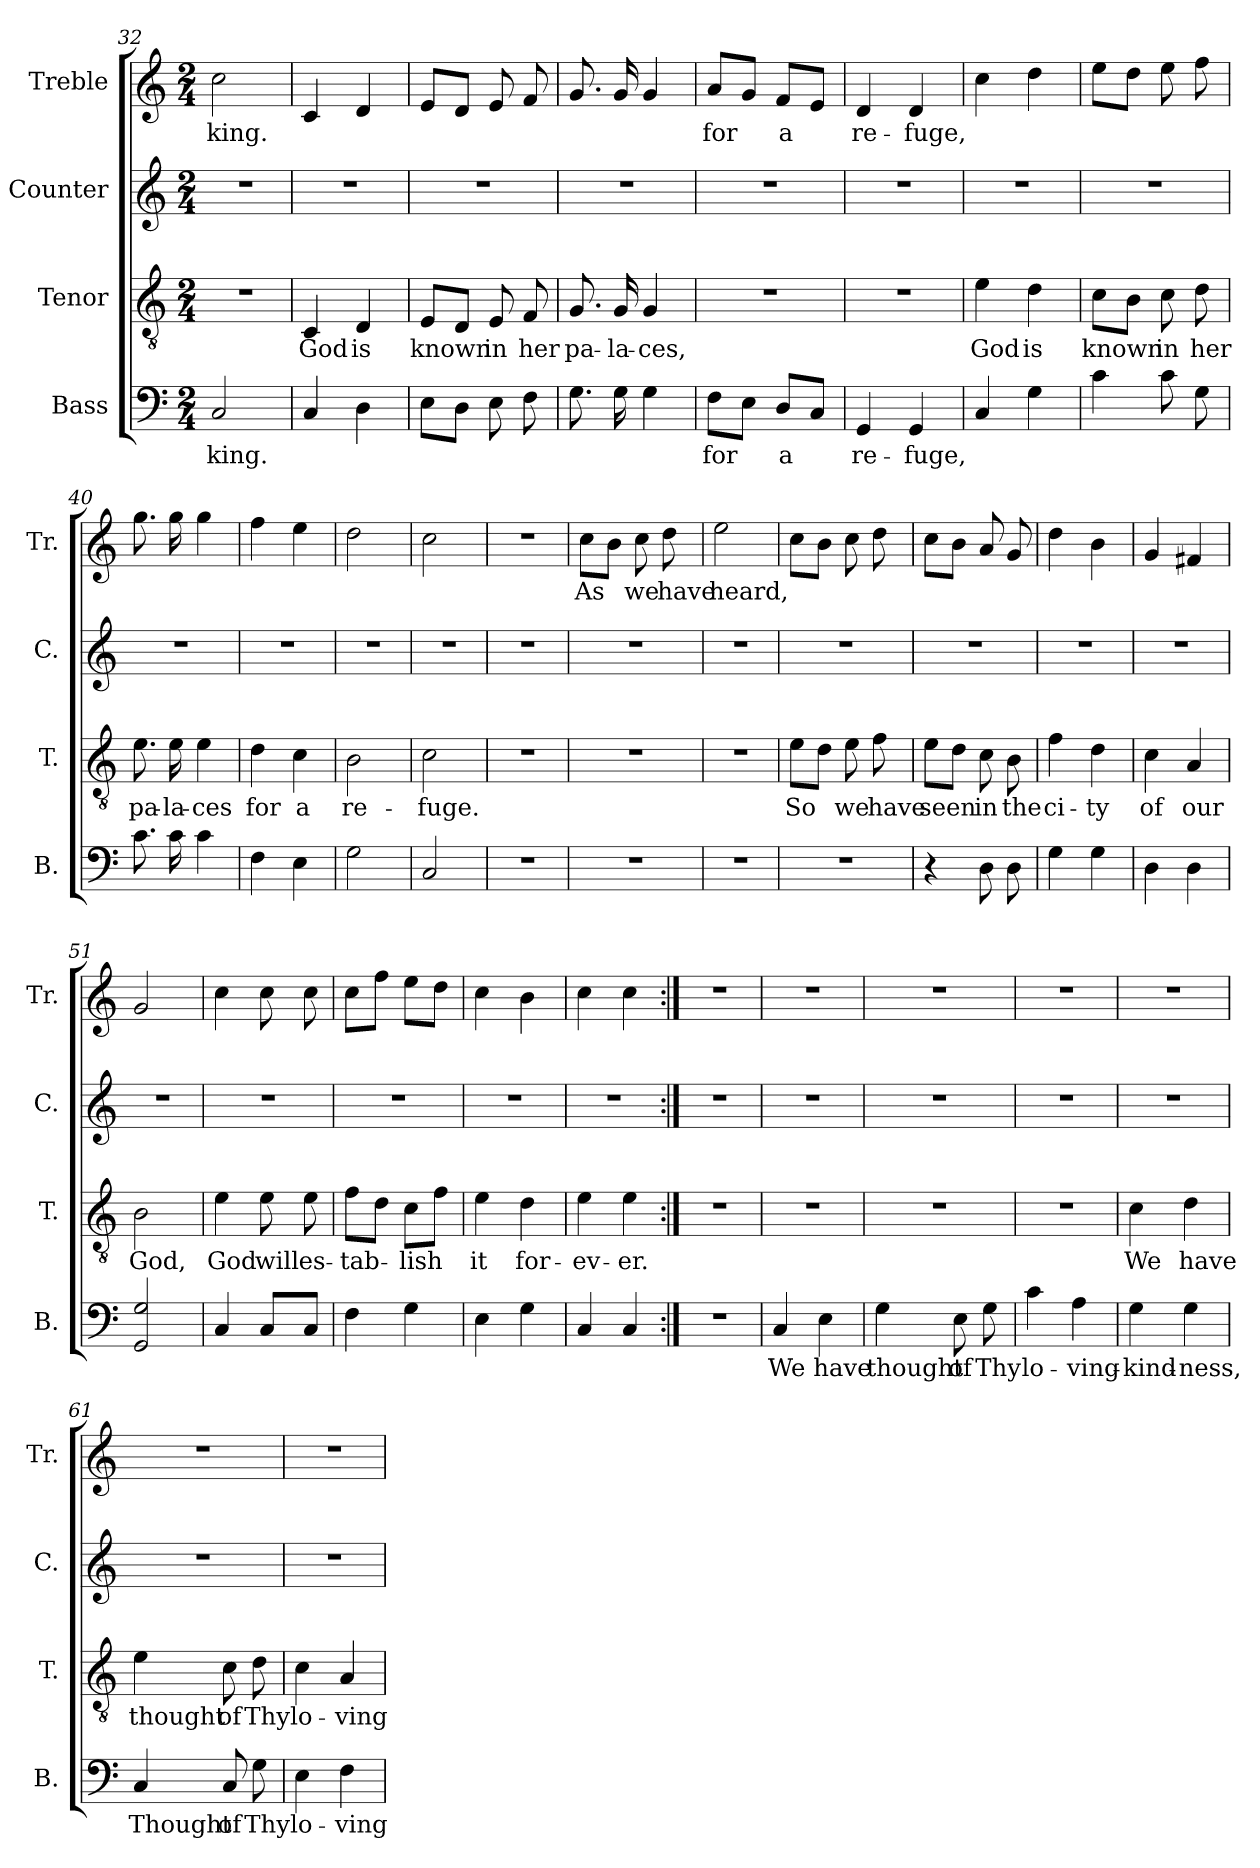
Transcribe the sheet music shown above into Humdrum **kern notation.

**kern	**text	**kern	**text	**kern	**kern	**text
*part4	*part4	*part3	*part3	*part2	*part1	*part1
*staff4	*staff4	*staff3	*staff3	*staff2	*staff1	*staff1
*I"Bass	*	*I"Tenor	*	*I"Counter	*I"Treble	*
*I'B.	*	*I'T.	*	*I'C.	*I'Tr.	*
*clefF4	*	*clefGv2	*	*clefG2	*clefG2	*
*k[]	*	*k[]	*	*k[]	*k[]	*
*M2/4	*	*M2/4	*	*M2/4	*M2/4	*
=32	=32	=32	=32	=32	=32	=32
2C/	king.	2r	.	2r	2cc\	king.
=33	=33	=33	=33	=33	=33	=33
4C/	.	4C/	God	2r	4c/	.
4D\	.	4D/	is	.	4d/	.
!!LO:LB:g=z
=34	=34	=34	=34	=34	=34	=34
8E\L	.	8E/L	known	2r	8e/L	.
8D\J	.	8D/J	.	.	8d/J	.
8E\	.	8E/	in	.	8e/	.
8F\	.	8F/	her	.	8f/	.
=35	=35	=35	=35	=35	=35	=35
8.G\	.	8.G/	pa-	2r	8.g/	.
16G\	.	16G/	-la-	.	16g/	.
4G\	.	4G/	-ces,	.	4g/	.
=36	=36	=36	=36	=36	=36	=36
8F\L	for	2r	.	2r	8a/L	for
8E\J	.	.	.	.	8g/J	.
8D/L	a	.	.	.	8f/L	a
8C/J	.	.	.	.	8e/J	.
=37	=37	=37	=37	=37	=37	=37
4GG/	re-	2r	.	2r	4d/	re-
4GG/	-fuge,	.	.	.	4d/	-fuge,
=38	=38	=38	=38	=38	=38	=38
4C/	.	4e\	God	2r	4cc\	.
4G\	.	4d\	is	.	4dd\	.
=39	=39	=39	=39	=39	=39	=39
4c\	.	8c\L	known	2r	8ee\L	.
.	.	8B\J	.	.	8dd\J	.
8c\	.	8c\	in	.	8ee\	.
8G\	.	8d\	her	.	8ff\	.
=40	=40	=40	=40	=40	=40	=40
8.c\	.	8.e\	pa-	2r	8.gg\	.
16c\	.	16e\	-la-	.	16gg\	.
4c\	.	4e\	-ces	.	4gg\	.
=41	=41	=41	=41	=41	=41	=41
4F\	.	4d\	for	2r	4ff\	.
4E\	.	4c\	a	.	4ee\	.
=42	=42	=42	=42	=42	=42	=42
2G\	.	2B\	re-	2r	2dd\	.
=43	=43	=43	=43	=43	=43	=43
2C/	.	2c\	-fuge.	2r	2cc\	.
=44	=44	=44	=44	=44	=44	=44
2r	.	2r	.	2r	2r	.
!!LO:PB:g=z
=45	=45	=45	=45	=45	=45	=45
2r	.	2r	.	2r	8cc\L	As
.	.	.	.	.	8b\J	.
.	.	.	.	.	8cc\	we
.	.	.	.	.	8dd\	have
=46	=46	=46	=46	=46	=46	=46
2r	.	2r	.	2r	2ee\	heard,
=47	=47	=47	=47	=47	=47	=47
2r	.	8e\L	So	2r	8cc\L	.
.	.	8d\J	.	.	8b\J	.
.	.	8e\	we	.	8cc\	.
.	.	8f\	have	.	8dd\	.
=48	=48	=48	=48	=48	=48	=48
4r	.	8e\L	seen	2r	8cc\L	.
.	.	8d\J	.	.	8b\J	.
8D\	.	8c\	in	.	8a/	.
8D\	.	8B\	the	.	8g/	.
=49	=49	=49	=49	=49	=49	=49
4G\	.	4f\	ci-	2r	4dd\	.
4G\	.	4d\	-ty	.	4b\	.
=50	=50	=50	=50	=50	=50	=50
4D\	.	4c\	of	2r	4g/	.
4D\	.	4A/	our	.	4f#X/	.
=51	=51	=51	=51	=51	=51	=51
2GG/ 2G/	.	2B\	God,	2r	2g/	.
=52	=52	=52	=52	=52	=52	=52
4C/	.	4e\	God	2r	4cc\	.
8C/L	.	8e\	will	.	8cc\	.
8C/J	.	8e\	es-	.	8cc\	.
=53	=53	=53	=53	=53	=53	=53
4F\	.	8f\L	-tab-	2r	8cc\L	.
.	.	8d\J	.	.	8ff\J	.
4G\	.	8c\L	-lish	.	8ee\L	.
.	.	8f\J	.	.	8dd\J	.
=54	=54	=54	=54	=54	=54	=54
4E\	.	4e\	it	2r	4cc\	.
4G\	.	4d\	for-	.	4b\	.
!!LO:LB:g=z
=55	=55	=55	=55	=55	=55	=55
4C/	.	4e\	-ev-	2r	4cc\	.
4C/	.	4e\	-er.	.	4cc\	.
=56:|!	=56:|!	=56:|!	=56:|!	=56:|!	=56:|!	=56:|!
2r	.	2r	.	2r	2r	.
=57	=57	=57	=57	=57	=57	=57
4C/	We	2r	.	2r	2r	.
4E\	have	.	.	.	.	.
=58	=58	=58	=58	=58	=58	=58
4G\	thought	2r	.	2r	2r	.
8E\	of	.	.	.	.	.
8G\	Thy	.	.	.	.	.
=59	=59	=59	=59	=59	=59	=59
4c\	lo-	2r	.	2r	2r	.
4A\	-ving-	.	.	.	.	.
=60	=60	=60	=60	=60	=60	=60
4G\	-kind-	4c\	We	2r	2r	.
4G\	-ness,	4d\	have	.	.	.
=61	=61	=61	=61	=61	=61	=61
4C/	Thought	4e\	thought	2r	2r	.
8C/	of	8c\	of	.	.	.
8G\	Thy	8d\	Thy	.	.	.
=62	=62	=62	=62	=62	=62	=62
4E\	lo-	4c\	lo-	2r	2r	.
4F\	-ving-	4A/	-ving-	.	.	.
=	=	=	=	=	=	=
*-	*-	*-	*-	*-	*-	*-
